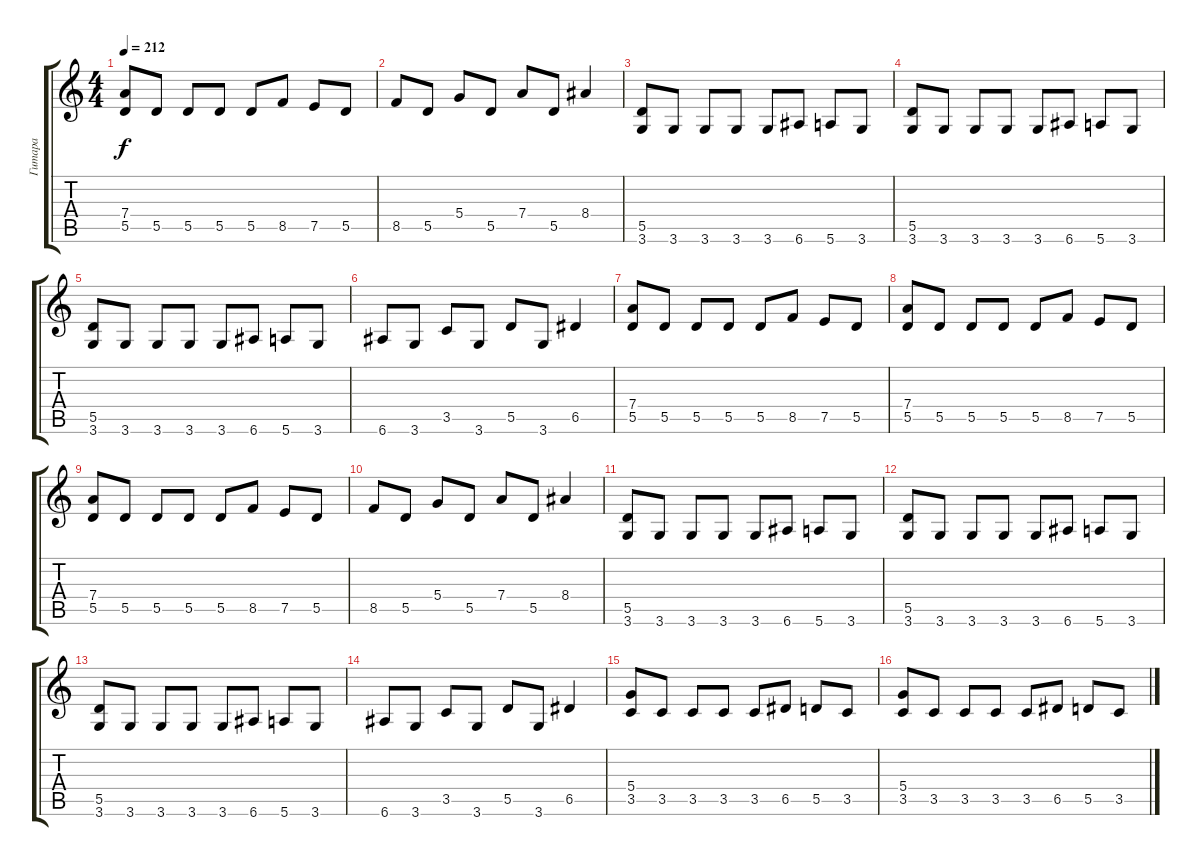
\track ("Гитара" "Гитара") {instrument overdrivenguitar}
\staff {score tabs}
\tuning (E4 B3 G3 D3 A2 E2) {hide}
\ts (4 4)
\tempo 212
\clef g2
\ks c
(7.4 5.5).8{dy f} 5.5.8 5.5.8 5.5.8 5.5.8 8.5.8 7.5.8 5.5.8 |
8.5.8 5.5.8 5.4.8 5.5.8 7.4.8 5.5.8 8.4.4 |
(5.5 3.6).8 3.6.8 3.6.8 3.6.8 3.6.8 6.6.8 5.6.8 3.6.8 |
(5.5 3.6).8 3.6.8 3.6.8 3.6.8 3.6.8 6.6.8 5.6.8 3.6.8 |
(5.5 3.6).8 3.6.8 3.6.8 3.6.8 3.6.8 6.6.8 5.6.8 3.6.8 |
6.6.8 3.6.8 3.5.8 3.6.8 5.5.8 3.6.8 6.5.4 |
(7.4 5.5).8 5.5.8 5.5.8 5.5.8 5.5.8 8.5.8 7.5.8 5.5.8 |
(7.4 5.5).8 5.5.8 5.5.8 5.5.8 5.5.8 8.5.8 7.5.8 5.5.8 |
(7.4 5.5).8 5.5.8 5.5.8 5.5.8 5.5.8 8.5.8 7.5.8 5.5.8 |
8.5.8 5.5.8 5.4.8 5.5.8 7.4.8 5.5.8 8.4.4 |
(5.5 3.6).8 3.6.8 3.6.8 3.6.8 3.6.8 6.6.8 5.6.8 3.6.8 |
(5.5 3.6).8 3.6.8 3.6.8 3.6.8 3.6.8 6.6.8 5.6.8 3.6.8 |
(5.5 3.6).8 3.6.8 3.6.8 3.6.8 3.6.8 6.6.8 5.6.8 3.6.8 |
6.6.8 3.6.8 3.5.8 3.6.8 5.5.8 3.6.8 6.5.4 |
(5.4 3.5).8 3.5.8 3.5.8 3.5.8 3.5.8 6.5.8 5.5.8 3.5.8 |
(5.4 3.5).8 3.5.8 3.5.8 3.5.8 3.5.8 6.5.8 5.5.8 3.5.8
